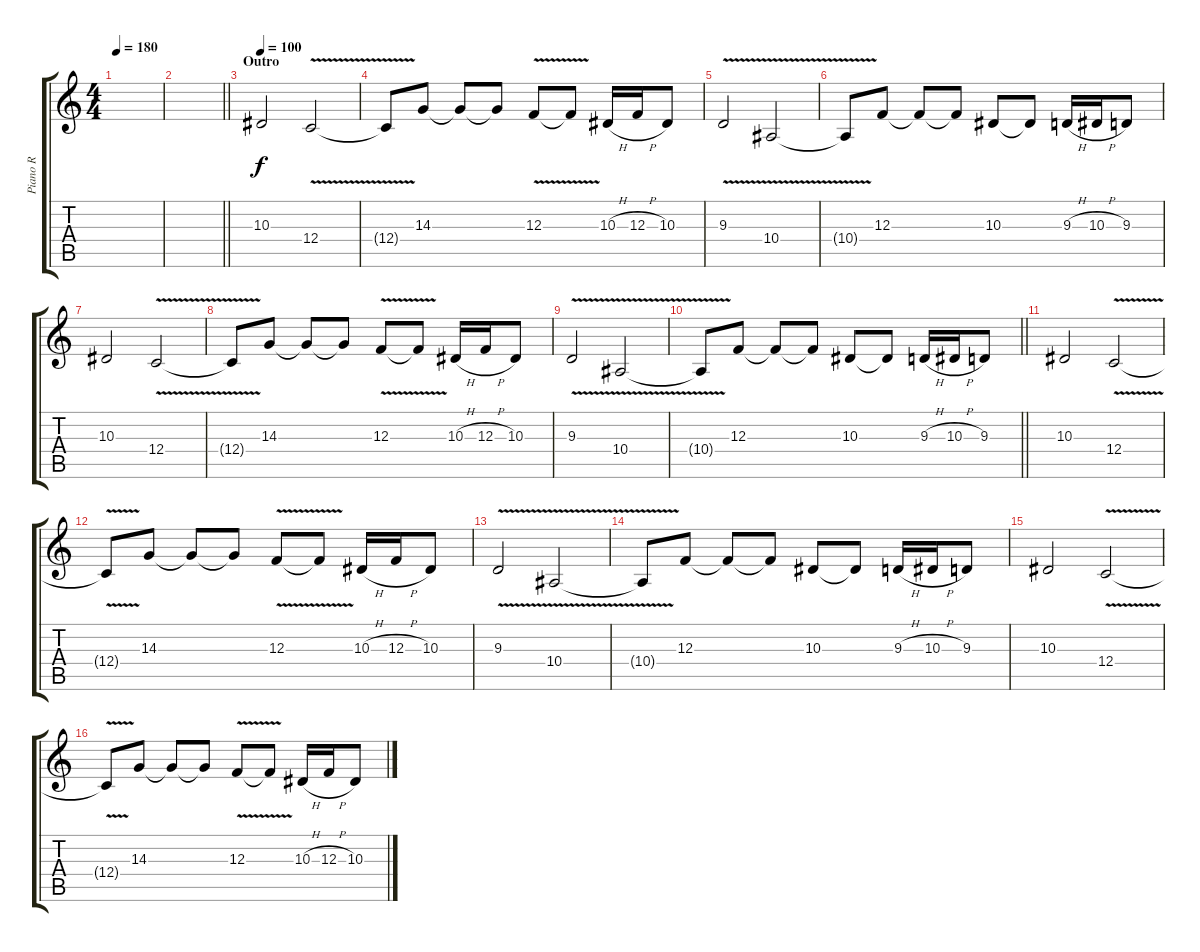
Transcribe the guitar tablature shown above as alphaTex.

\track ("Piano R" "Piano R") {instrument acousticgrandpiano}
\staff {score tabs}
\tuning (D4 A3 F3 C3 G2 C2) {hide}
\ts (4 4)
\tempo 180
\clef g2
\ks c
|
\barLineRight lightlight
|
\section ("" "Outro")
\tempo 100
10.3.2 12.4{v}.2 |
12.4{t}.8 14.3.8 14.3{t}.8 14.3{t}.8 12.3{v}.8 12.3{t}.8 10.3{h}.16 12.3{h}.16 10.3.8 |
9.3{v}.2 10.4{v}.2 |
10.4{t}.8 12.3.8 12.3{t}.8 12.3{t}.8 10.3.8 10.3{t}.8 9.3{h}.16 10.3{h}.16 9.3.8 |
10.3.2 12.4{v}.2 |
12.4{t}.8 14.3.8 14.3{t}.8 14.3{t}.8 12.3{v}.8 12.3{t}.8 10.3{h}.16 12.3{h}.16 10.3.8 |
9.3{v}.2 10.4{v}.2 |
\barLineRight lightlight
10.4{t}.8 12.3.8 12.3{t}.8 12.3{t}.8 10.3.8 10.3{t}.8 9.3{h}.16 10.3{h}.16 9.3.8 |
10.3.2 12.4{v}.2 |
12.4{t}.8 14.3.8 14.3{t}.8 14.3{t}.8 12.3{v}.8 12.3{t}.8 10.3{h}.16 12.3{h}.16 10.3.8 |
9.3{v}.2 10.4{v}.2 |
10.4{t}.8 12.3.8 12.3{t}.8 12.3{t}.8 10.3.8 10.3{t}.8 9.3{h}.16 10.3{h}.16 9.3.8 |
10.3.2 12.4{v}.2 |
12.4{t}.8{volume 0} 14.3.8 14.3{t}.8 14.3{t}.8 12.3{v}.8 12.3{t}.8 10.3{h}.16 12.3{h}.16 10.3.8
